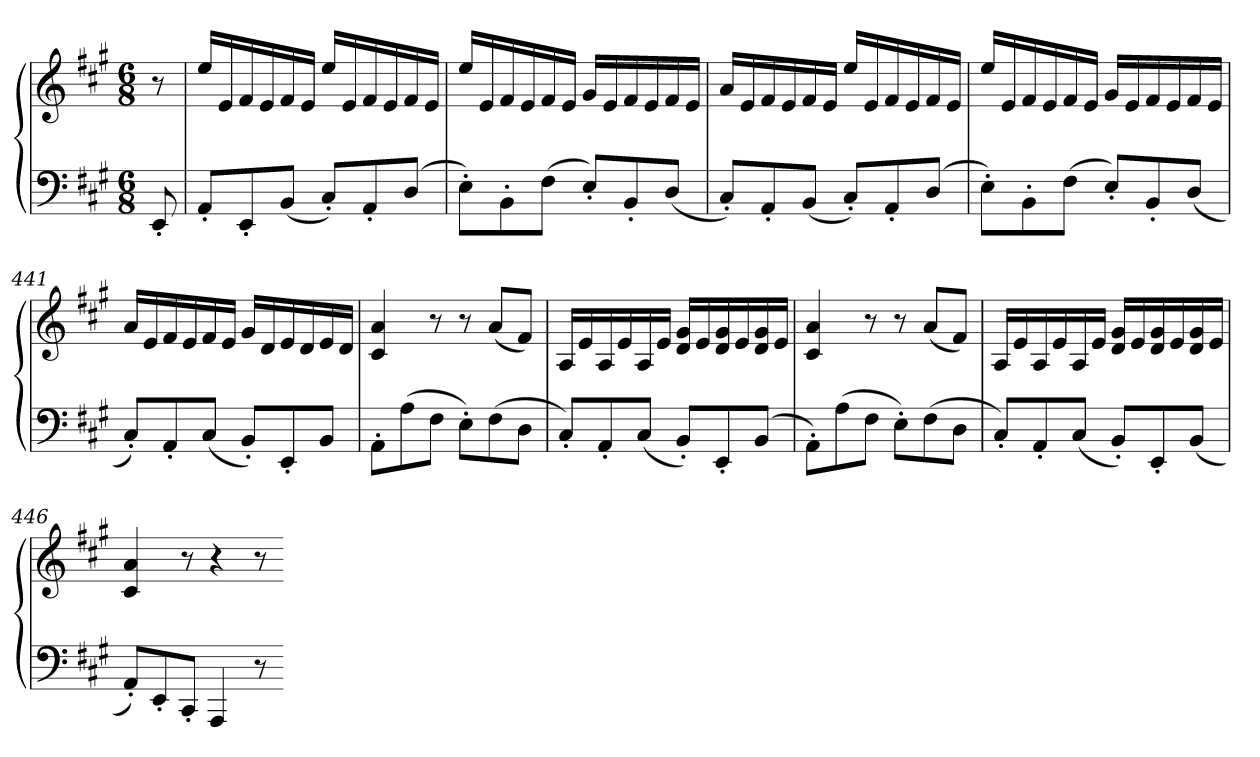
**kern	**kern
*part1	*part1
*staff2	*staff1
*clefF4	*clefG2
*k[f#c#g#]	*k[f#c#g#]
*A:	*A:
*M6/8	*M6/8
=	=
8EE'	8r
=437	=437
8AA'L	16eeLL
.	16e
8EE'	16f#
.	16e
(8BBJ	16f#
.	16eJJ
8C#'L)	16eeLL
.	16e
8AA'	16f#
.	16e
(8DJ	16f#
.	16eJJ
=438	=438
8E'L)	16eeLL
.	16e
8BB'	16f#
.	16e
(8F#J	16f#
.	16eJJ
8E'L)	16g#LL
.	16e
8BB'	16f#
.	16e
(8DJ	16f#
.	16eJJ
=439	=439
8C#'L)	16aLL
.	16e
8AA'	16f#
.	16e
(8BBJ	16f#
.	16eJJ
8C#'L)	16eeLL
.	16e
8AA'	16f#
.	16e
(8DJ	16f#
.	16eJJ
=440	=440
8E'L)	16eeLL
.	16e
8BB'	16f#
.	16e
(8F#J	16f#
.	16eJJ
8E'L)	16g#LL
.	16e
8BB'	16f#
.	16e
(8DJ	16f#
.	16eJJ
=441	=441
8C#'L)	16aLL
.	16e
8AA'	16f#
.	16e
(8C#J	16f#
.	16eJJ
8BB'L)	16g#LL
.	16d
8EE'	16e
.	16d
8BBJ	16e
.	16dJJ
=442	=442
8AA'L	4c# 4a
(8A	.
8F#J	8r
8E'L)	8r
(8F#	(8aL
8DJ	8f#J)
=443	=443
8C#'L)	16ALL
.	16e
8AA'	16A
.	16e
(8C#J	16A
.	16eJJ
8BB'L)	16d 16g#LL
.	16e
8EE'	16d 16g#
.	16e
(8BBJ	16d 16g#
.	16eJJ
=444	=444
8AA'L)	4c# 4a
(8A	.
8F#J	8r
8E'L)	8r
(8F#	(8aL
8DJ	8f#J)
=445	=445
8C#'L)	16ALL
.	16e
8AA'	16A
.	16e
(8C#J	16A
.	16eJJ
8BB'L)	16d 16g#LL
.	16e
8EE'	16d 16g#
.	16e
(8BBJ	16d 16g#
.	16eJJ
=446	=446
8AA'L)	4c# 4a
8EE'	.
8CC#'J	8r
4AAA	4r
8r	8r
=-	=-
*-	*-
